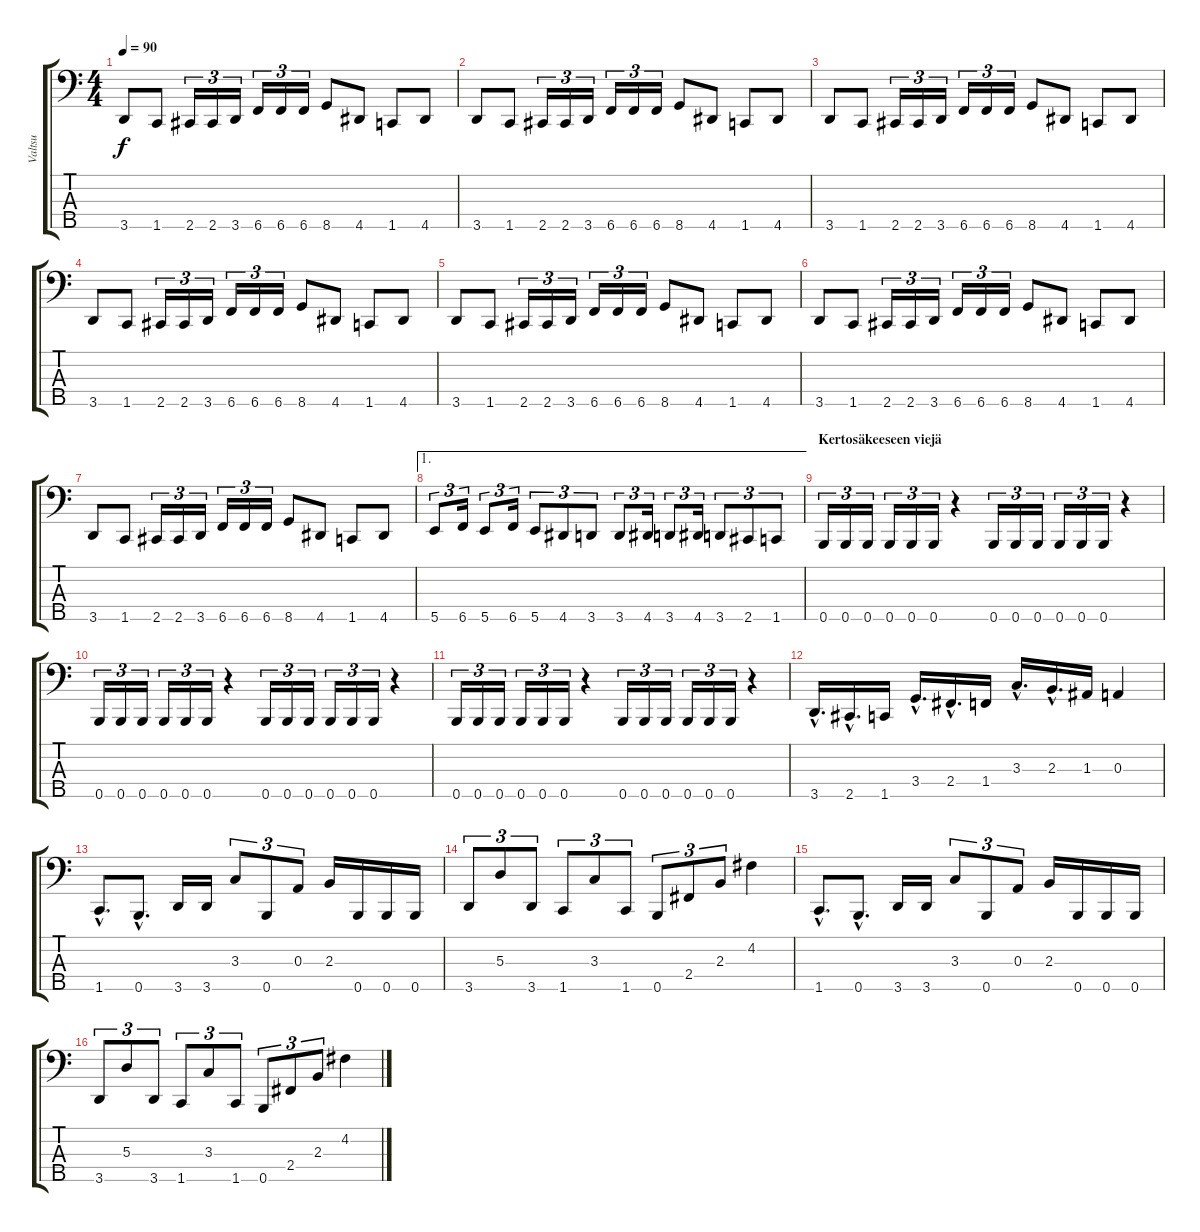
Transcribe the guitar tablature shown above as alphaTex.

\track ("Valtsu" "Valtsu") {instrument slapbass2}
\staff {score tabs}
\tuning (G2 D2 A1 E1 B0) {hide}
\ts (4 4)
\tempo 90
\clef f4
\ks c
3.5.8{dy f} 1.5.8 2.5.16{tu (3 2)} 2.5.16{tu (3 2)} 3.5.16{tu (3 2)} 6.5.16{tu (3 2)} 6.5.16{tu (3 2)} 6.5.16{tu (3 2)} 8.5.8 4.5.8 1.5.8 4.5.8 |
3.5.8 1.5.8 2.5.16{tu (3 2)} 2.5.16{tu (3 2)} 3.5.16{tu (3 2)} 6.5.16{tu (3 2)} 6.5.16{tu (3 2)} 6.5.16{tu (3 2)} 8.5.8 4.5.8 1.5.8 4.5.8 |
3.5.8 1.5.8 2.5.16{tu (3 2)} 2.5.16{tu (3 2)} 3.5.16{tu (3 2)} 6.5.16{tu (3 2)} 6.5.16{tu (3 2)} 6.5.16{tu (3 2)} 8.5.8 4.5.8 1.5.8 4.5.8 |
3.5.8 1.5.8 2.5.16{tu (3 2)} 2.5.16{tu (3 2)} 3.5.16{tu (3 2)} 6.5.16{tu (3 2)} 6.5.16{tu (3 2)} 6.5.16{tu (3 2)} 8.5.8 4.5.8 1.5.8 4.5.8 |
3.5.8 1.5.8 2.5.16{tu (3 2)} 2.5.16{tu (3 2)} 3.5.16{tu (3 2)} 6.5.16{tu (3 2)} 6.5.16{tu (3 2)} 6.5.16{tu (3 2)} 8.5.8 4.5.8 1.5.8 4.5.8 |
3.5.8 1.5.8 2.5.16{tu (3 2)} 2.5.16{tu (3 2)} 3.5.16{tu (3 2)} 6.5.16{tu (3 2)} 6.5.16{tu (3 2)} 6.5.16{tu (3 2)} 8.5.8 4.5.8 1.5.8 4.5.8 |
3.5.8 1.5.8 2.5.16{tu (3 2)} 2.5.16{tu (3 2)} 3.5.16{tu (3 2)} 6.5.16{tu (3 2)} 6.5.16{tu (3 2)} 6.5.16{tu (3 2)} 8.5.8 4.5.8 1.5.8 4.5.8 |
\ae 1
5.5.8{tu (3 2)} 6.5.16{tu (3 2)} 5.5.8{tu (3 2)} 6.5.16{tu (3 2)} 5.5.8{tu (3 2)} 4.5.8{tu (3 2)} 3.5.8{tu (3 2)} 3.5.8{tu (3 2)} 4.5.16{tu (3 2)} 3.5.8{tu (3 2)} 4.5.16{tu (3 2)} 3.5.8{tu (3 2)} 2.5.8{tu (3 2)} 1.5.8{tu (3 2)} |
\section ("" "Kertosäkeeseen viejä")
0.5.16{tu (3 2)} 0.5.16{tu (3 2)} 0.5.16{tu (3 2)} 0.5.16{tu (3 2)} 0.5.16{tu (3 2)} 0.5.16{tu (3 2)} r.4 0.5.16{tu (3 2)} 0.5.16{tu (3 2)} 0.5.16{tu (3 2)} 0.5.16{tu (3 2)} 0.5.16{tu (3 2)} 0.5.16{tu (3 2)} r.4 |
0.5.16{tu (3 2)} 0.5.16{tu (3 2)} 0.5.16{tu (3 2)} 0.5.16{tu (3 2)} 0.5.16{tu (3 2)} 0.5.16{tu (3 2)} r.4 0.5.16{tu (3 2)} 0.5.16{tu (3 2)} 0.5.16{tu (3 2)} 0.5.16{tu (3 2)} 0.5.16{tu (3 2)} 0.5.16{tu (3 2)} r.4 |
0.5.16{tu (3 2)} 0.5.16{tu (3 2)} 0.5.16{tu (3 2)} 0.5.16{tu (3 2)} 0.5.16{tu (3 2)} 0.5.16{tu (3 2)} r.4 0.5.16{tu (3 2)} 0.5.16{tu (3 2)} 0.5.16{tu (3 2)} 0.5.16{tu (3 2)} 0.5.16{tu (3 2)} 0.5.16{tu (3 2)} r.4 |
3.5{hac}.16{d} 2.5{hac}.16{d} 1.5.16 3.4{hac}.16{d} 2.4{hac}.16{d} 1.4.16 3.3{hac}.16{d} 2.3{hac}.16{d} 1.3.16 0.3.4 |
1.5{hac}.8{d} 0.5{hac}.8{d} 3.5.16 3.5.16 3.3.8{tu (3 2)} 0.5.8{tu (3 2)} 0.3.8{tu (3 2)} 2.3.16 0.5.16 0.5.16 0.5.16 |
3.5.8{tu (3 2)} 5.3.8{tu (3 2)} 3.5.8{tu (3 2)} 1.5.8{tu (3 2)} 3.3.8{tu (3 2)} 1.5.8{tu (3 2)} 0.5.8{tu (3 2)} 2.4.8{tu (3 2)} 2.3.8{tu (3 2)} 4.2.4 |
1.5{hac}.8{d} 0.5{hac}.8{d} 3.5.16 3.5.16 3.3.8{tu (3 2)} 0.5.8{tu (3 2)} 0.3.8{tu (3 2)} 2.3.16 0.5.16 0.5.16 0.5.16 |
3.5.8{tu (3 2)} 5.3.8{tu (3 2)} 3.5.8{tu (3 2)} 1.5.8{tu (3 2)} 3.3.8{tu (3 2)} 1.5.8{tu (3 2)} 0.5.8{tu (3 2)} 2.4.8{tu (3 2)} 2.3.8{tu (3 2)} 4.2.4
